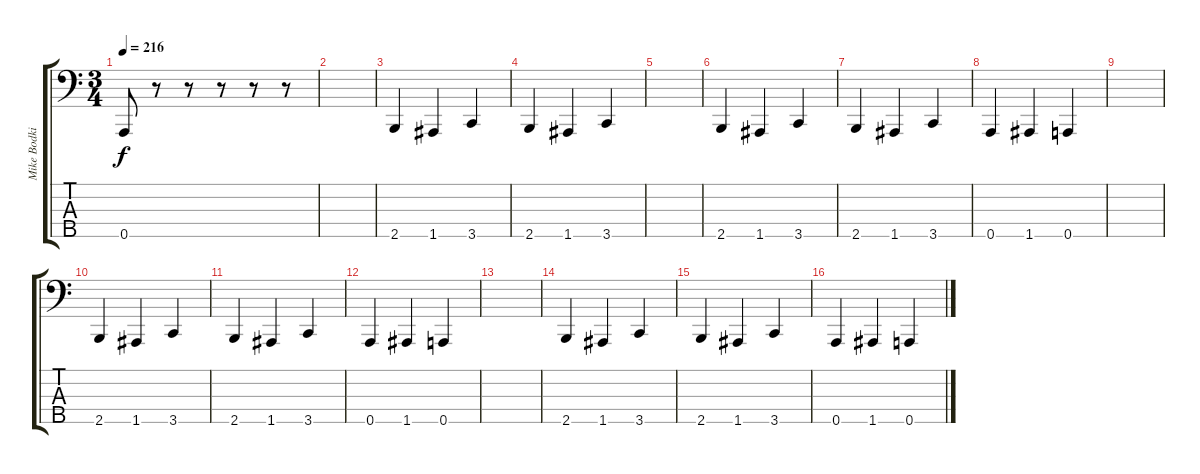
\track ("Mike Bodkins" "Mike Bodki") {instrument electricbassfinger}
\staff {score tabs}
\tuning (G2 D2 A1 E1 A0) {hide}
\ts (3 4)
\tempo 216
\clef f4
\ks c
0.5.8{dy f} r.8 r.8 r.8 r.8 r.8 |
|
2.5.4 1.5.4 3.5.4 |
2.5.4 1.5.4 3.5.4 |
|
2.5.4 1.5.4 3.5.4 |
2.5.4 1.5.4 3.5.4 |
0.5.4 1.5.4 0.5.4 |
|
2.5.4 1.5.4 3.5.4 |
2.5.4 1.5.4 3.5.4 |
0.5.4 1.5.4 0.5.4 |
|
2.5.4 1.5.4 3.5.4 |
2.5.4 1.5.4 3.5.4 |
0.5.4 1.5.4 0.5.4
